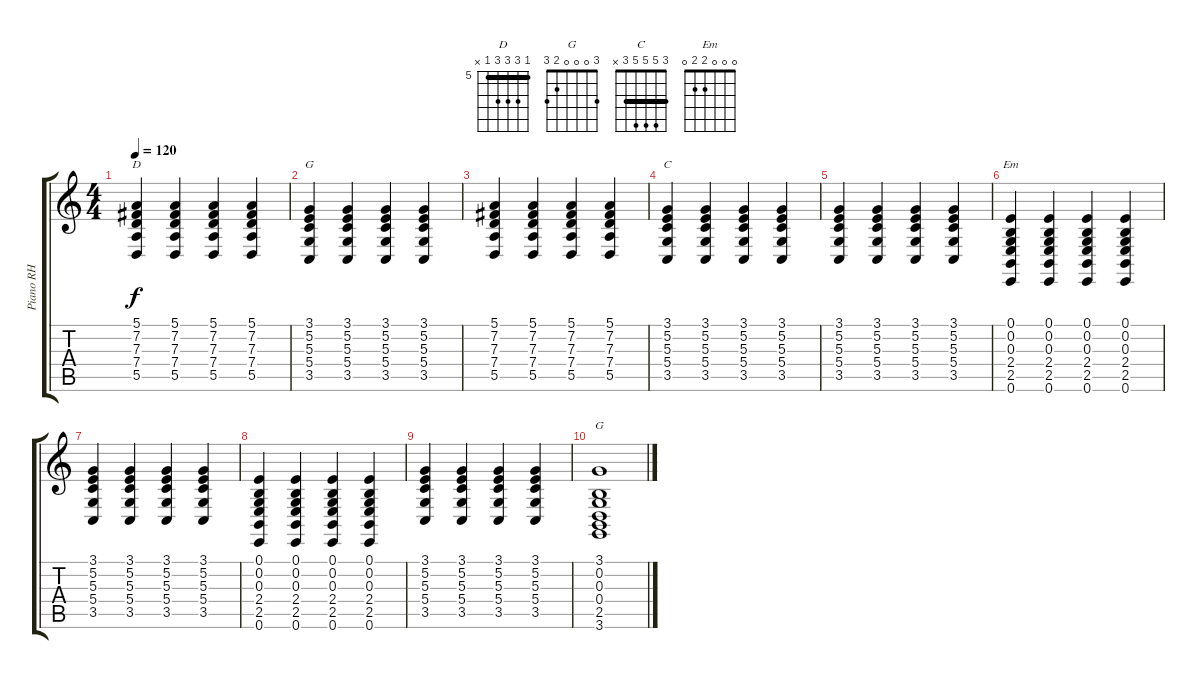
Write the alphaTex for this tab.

\track ("Piano RH" "Piano RH") {instrument acousticgrandpiano}
\staff {score tabs}
\tuning (E4 B3 G3 D3 A2 E2) {hide}
\chord ("D" 5 7 7 7 5 x) {firstfret 5 barre 5}
\chord ("G" 3 3 4 5 5 3) {barre 3}
\chord ("C" 3 5 5 5 3 x) {barre 3}
\chord ("Em" 0 0 0 2 2 0)
\chord ("G" 3 0 0 0 2 3)
\ts (4 4)
\tempo 120
\clef g2
\ks c
(5.1 7.2 7.3 7.4 5.5).4{ch "D" dy f} (5.1 7.2 7.3 7.4 5.5).4 (5.1 7.2 7.3 7.4 5.5).4 (5.1 7.2 7.3 7.4 5.5).4 |
(3.1 5.2 5.3 5.4 3.5).4{ch "G"} (3.1 5.2 5.3 5.4 3.5).4 (3.1 5.2 5.3 5.4 3.5).4 (3.1 5.2 5.3 5.4 3.5).4 |
(5.1 7.2 7.3 7.4 5.5).4 (5.1 7.2 7.3 7.4 5.5).4 (5.1 7.2 7.3 7.4 5.5).4 (5.1 7.2 7.3 7.4 5.5).4 |
(3.1 5.2 5.3 5.4 3.5).4{ch "C"} (3.1 5.2 5.3 5.4 3.5).4 (3.1 5.2 5.3 5.4 3.5).4 (3.1 5.2 5.3 5.4 3.5).4 |
(3.1 5.2 5.3 5.4 3.5).4 (3.1 5.2 5.3 5.4 3.5).4 (3.1 5.2 5.3 5.4 3.5).4 (3.1 5.2 5.3 5.4 3.5).4 |
(0.1 0.2 0.3 2.4 2.5 0.6).4{ch "Em"} (0.1 0.2 0.3 2.4 2.5 0.6).4 (0.1 0.2 0.3 2.4 2.5 0.6).4 (0.1 0.2 0.3 2.4 2.5 0.6).4 |
(3.1 5.2 5.3 5.4 3.5).4 (3.1 5.2 5.3 5.4 3.5).4 (3.1 5.2 5.3 5.4 3.5).4 (3.1 5.2 5.3 5.4 3.5).4 |
(0.1 0.2 0.3 2.4 2.5 0.6).4 (0.1 0.2 0.3 2.4 2.5 0.6).4 (0.1 0.2 0.3 2.4 2.5 0.6).4 (0.1 0.2 0.3 2.4 2.5 0.6).4 |
(3.1 5.2 5.3 5.4 3.5).4 (3.1 5.2 5.3 5.4 3.5).4 (3.1 5.2 5.3 5.4 3.5).4 (3.1 5.2 5.3 5.4 3.5).4 |
(3.1 0.2 0.3 0.4 2.5 3.6).1{ch "G"}
